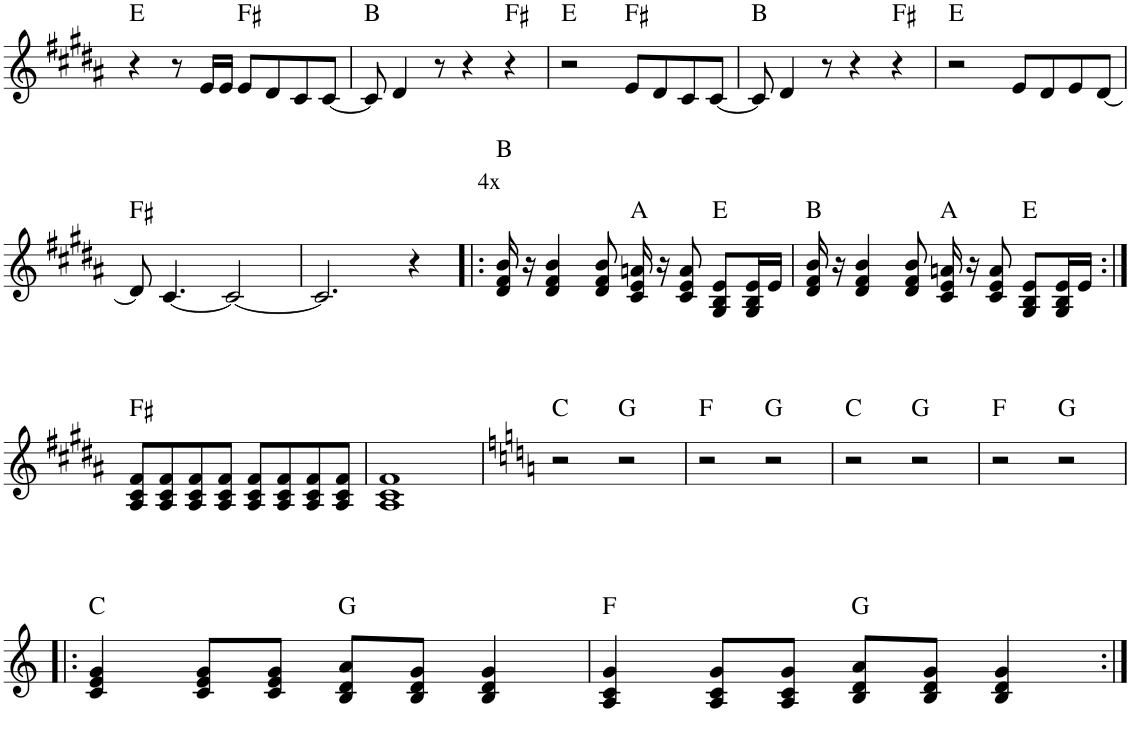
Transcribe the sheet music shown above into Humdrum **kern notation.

**kern	**text	**harte
*part1	*part1	*part1
*staff1	*staff1	*
*I"Piano	*	*
*I'Pno.	*	*
!!LO:PB:g=z
*clefG2	*	*
*k[f#c#g#d#a#]	*	*
*M4/4	*	*
=30	=30	=30
4r	.	E:maj
8r	.	.
16e/LL	.	.
16e/JJ	.	.
8e/L	.	F#:maj
8d#/	.	.
8c#/	.	.
[8c#/J	.	.
=31	=31	=31
8c#/]	.	B:maj
4d#/	.	.
8r	.	.
4r	.	.
4r	.	F#:maj
=32	=32	=32
2r	.	E:maj
8e/L	.	F#:maj
8d#/	.	.
8c#/	.	.
[8c#/J	.	.
=33	=33	=33
8c#/]	.	B:maj
4d#/	.	.
8r	.	.
4r	.	.
4r	.	F#:maj
=34	=34	=34
2r	.	E:maj
8e/L	.	.
8d#/	.	.
8e/	.	.
[8d#/J	.	.
!!LO:LB:g=z
=35	=35	=35
8d#/]	.	F#:maj
[4.c#/	.	.
2c#/_	.	.
=36	=36	=36
2.c#/]	.	.
4r	.	.
=37!|:	=37!|:	=37!|:
!	!LO:LY:a	!
16d#/ 16f#/ 16b/	4x	B:maj
16r	.	.
4d#/ 4f#/ 4b/	.	.
8d#/ 8f#/ 8b/	.	.
16c#/ 16e/ 16an/	.	A:maj
16r	.	.
8c#/ 8e/ 8a/	.	.
8G#/ 8B/ 8e/L	.	E:maj
16G#/ 16B/ 16e/L	.	.
16e/JJ	.	.
=38	=38	=38
16d#/ 16f#/ 16b/	.	B:maj
16r	.	.
4d#/ 4f#/ 4b/	.	.
8d#/ 8f#/ 8b/	.	.
16c#/ 16e/ 16an/	.	A:maj
16r	.	.
8c#/ 8e/ 8a/	.	.
8G#/ 8B/ 8e/L	.	E:maj
16G#/ 16B/ 16e/L	.	.
16e/JJ	.	.
!!LO:LB:g=z
=39:|!	=39:|!	=39:|!
8A#/ 8c#/ 8f#/L	.	F#:maj
8A#/ 8c#/ 8f#/	.	.
8A#/ 8c#/ 8f#/	.	.
8A#/ 8c#/ 8f#/J	.	.
8A#/ 8c#/ 8f#/L	.	.
8A#/ 8c#/ 8f#/	.	.
8A#/ 8c#/ 8f#/	.	.
8A#/ 8c#/ 8f#/J	.	.
=40	=40	=40
1A# 1c# 1f#	.	.
=41	=41	=41
*k[]	*	*
2r	.	C:maj
2r	.	G:maj
=42	=42	=42
2r	.	F:maj
2r	.	G:maj
=43	=43	=43
2r	.	C:maj
2r	.	G:maj
=44	=44	=44
2r	.	F:maj
2r	.	G:maj
!!LO:LB:g=z
=45!|:	=45!|:	=45!|:
4c/ 4e/ 4g/	.	C:maj
8c/ 8e/ 8g/L	.	.
8c/ 8e/ 8g/J	.	.
8B/ 8d/ 8a/L	.	G:maj
8B/ 8d/ 8g/J	.	.
4B/ 4d/ 4g/	.	.
=46	=46	=46
4A/ 4c/ 4g/	.	F:maj
8A/ 8c/ 8g/L	.	.
8A/ 8c/ 8g/J	.	.
8B/ 8d/ 8a/L	.	G:maj
8B/ 8d/ 8g/J	.	.
4B/ 4d/ 4g/	.	.
=:|!	=:|!	=:|!
*-	*-	*-
